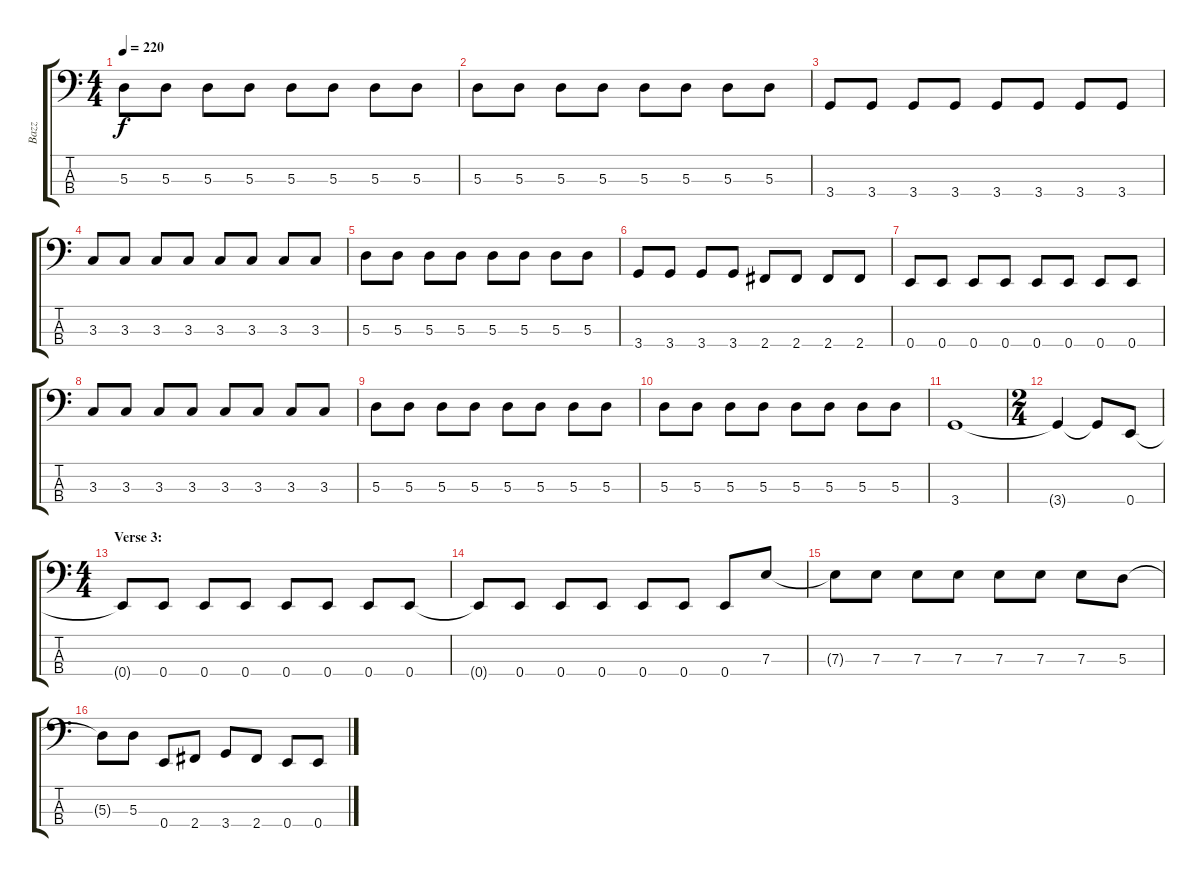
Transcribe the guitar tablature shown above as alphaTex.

\track ("Bazz" "Bazz") {instrument slapbass2}
\staff {score tabs}
\tuning (G2 D2 A1 E1) {hide}
\ts (4 4)
\tempo 220
\clef f4
\ks c
5.3.8{dy f} 5.3.8 5.3.8 5.3.8 5.3.8 5.3.8 5.3.8 5.3.8 |
5.3.8 5.3.8 5.3.8 5.3.8 5.3.8 5.3.8 5.3.8 5.3.8 |
3.4.8 3.4.8 3.4.8 3.4.8 3.4.8 3.4.8 3.4.8 3.4.8 |
3.3.8 3.3.8 3.3.8 3.3.8 3.3.8 3.3.8 3.3.8 3.3.8 |
5.3.8 5.3.8 5.3.8 5.3.8 5.3.8 5.3.8 5.3.8 5.3.8 |
3.4.8 3.4.8 3.4.8 3.4.8 2.4.8 2.4.8 2.4.8 2.4.8 |
0.4.8 0.4.8 0.4.8 0.4.8 0.4.8 0.4.8 0.4.8 0.4.8 |
3.3.8 3.3.8 3.3.8 3.3.8 3.3.8 3.3.8 3.3.8 3.3.8 |
5.3.8 5.3.8 5.3.8 5.3.8 5.3.8 5.3.8 5.3.8 5.3.8 |
5.3.8 5.3.8 5.3.8 5.3.8 5.3.8 5.3.8 5.3.8 5.3.8 |
3.4.1 |
\ts (2 4)
3.4{t}.4 3.4{t}.8 0.4.8 |
\ts (4 4)
\section ("" "Verse 3:")
0.4{t}.8 0.4.8 0.4.8 0.4.8 0.4.8 0.4.8 0.4.8 0.4.8 |
0.4{t}.8 0.4.8 0.4.8 0.4.8 0.4.8 0.4.8 0.4.8 7.3.8 |
7.3{t}.8 7.3.8 7.3.8 7.3.8 7.3.8 7.3.8 7.3.8 5.3.8 |
5.3{t}.8 5.3.8 0.4.8 2.4.8 3.4.8 2.4.8 0.4.8 0.4.8
